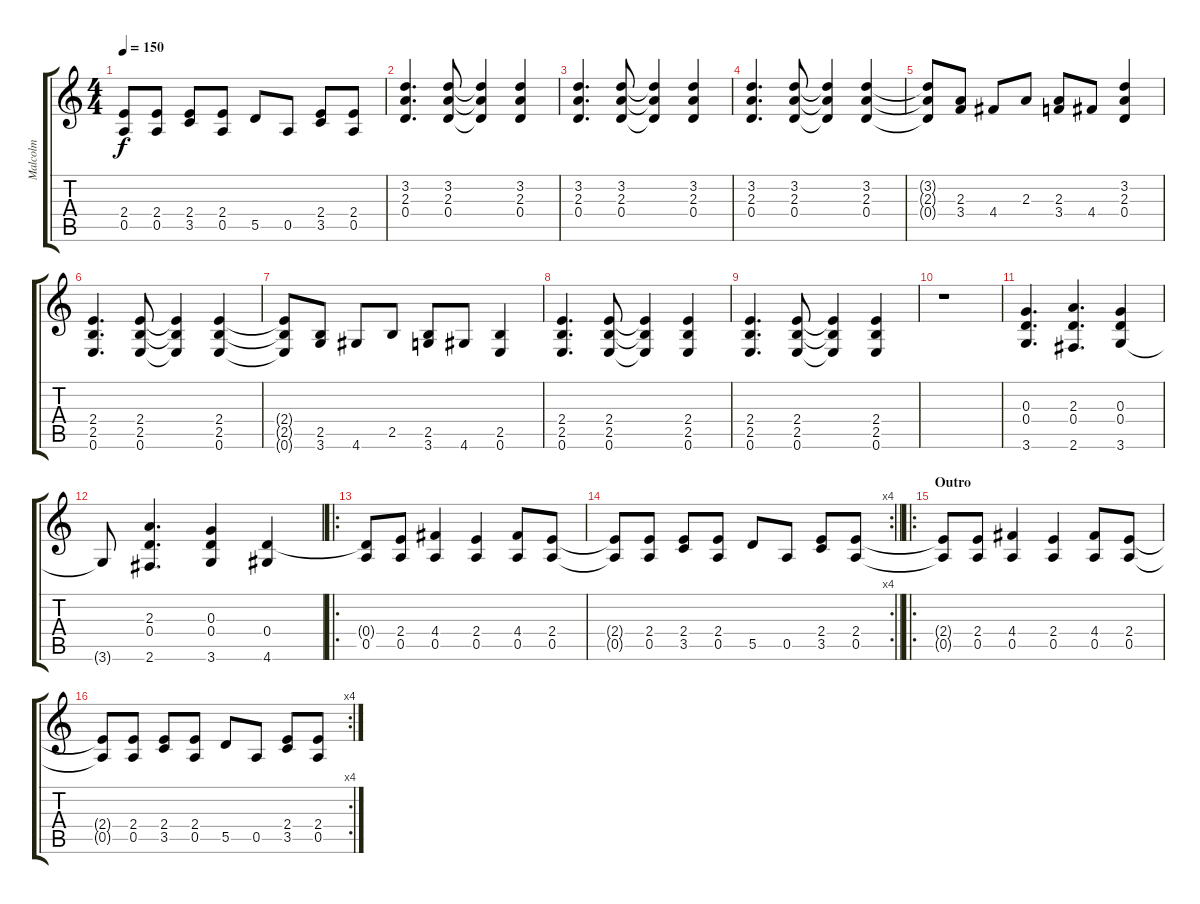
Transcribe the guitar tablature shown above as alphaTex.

\track ("Malcolm" "Malcolm") {instrument overdrivenguitar}
\staff {score tabs}
\tuning (E4 B3 G3 D3 A2 E2) {hide}
\ts (4 4)
\tempo 150
\clef g2
\ks c
(2.4{t} 0.5{t}).8{dy f} (2.4 0.5).8 (2.4 3.5).8 (2.4 0.5).8 5.5.8 0.5.8 (2.4 3.5).8 (2.4 0.5).8 |
(3.2 2.3 0.4).4{d} (3.2 2.3 0.4).8 (3.2{t} 2.3{t} 0.4{t}).4 (3.2 2.3 0.4).4 |
(3.2 2.3 0.4).4{d} (3.2 2.3 0.4).8 (3.2{t} 2.3{t} 0.4{t}).4 (3.2 2.3 0.4).4 |
(3.2 2.3 0.4).4{d} (3.2 2.3 0.4).8 (3.2{t} 2.3{t} 0.4{t}).4 (3.2 2.3 0.4).4 |
(3.2{t} 2.3{t} 0.4{t}).8 (2.3 3.4).8 4.4.8 2.3.8 (2.3 3.4).8 4.4.8 (3.2 2.3 0.4).4 |
(2.4 2.5 0.6).4{d} (2.4 2.5 0.6).8 (2.4{t} 2.5{t} 0.6{t}).4 (2.4 2.5 0.6).4 |
(2.4{t} 2.5{t} 0.6{t}).8 (2.5 3.6).8 4.6.8 2.5.8 (2.5 3.6).8 4.6.8 (2.5 0.6).4 |
(2.4 2.5 0.6).4{d} (2.4 2.5 0.6).8 (2.4{t} 2.5{t} 0.6{t}).4 (2.4 2.5 0.6).4 |
(2.4 2.5 0.6).4{d} (2.4 2.5 0.6).8 (2.4{t} 2.5{t} 0.6{t}).4 (2.4 2.5 0.6).4 |
r.1 |
(0.3 0.4 3.6).4{d} (2.3 0.4 2.6).4{d} (0.3 0.4 3.6).4 |
3.6{t}.8 (2.3 0.4 2.6).4{d} (0.3 0.4 3.6).4 (0.4 4.6).4 |
\ro
(0.4{t} 0.5).8 (2.4 0.5).8 (4.4 0.5).4 (2.4 0.5).4 (4.4 0.5).8 (2.4 0.5).8 |
\rc 4
\barLineRight lightlight
(2.4{t} 0.5{t}).8 (2.4 0.5).8 (2.4 3.5).8 (2.4 0.5).8 5.5.8 0.5.8 (2.4 3.5).8 (2.4 0.5).8 |
\ro
\section ("" "Outro")
(2.4{t} 0.5{t}).8 (2.4 0.5).8 (4.4 0.5).4 (2.4 0.5).4 (4.4 0.5).8 (2.4 0.5).8 |
\rc 4
(2.4{t} 0.5{t}).8 (2.4 0.5).8 (2.4 3.5).8 (2.4 0.5).8 5.5.8 0.5.8 (2.4 3.5).8 (2.4 0.5).8
